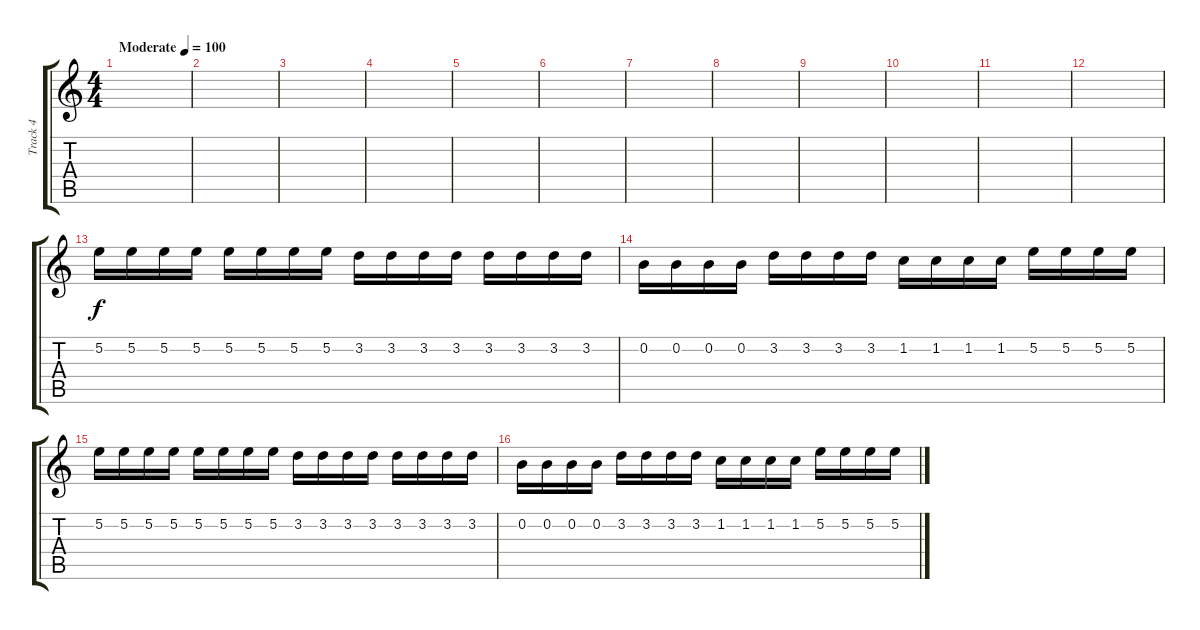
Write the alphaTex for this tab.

\track ("Track 4" "Track 4") {instrument distortionguitar}
\staff {score tabs}
\tuning (E4 B3 G3 D3 A2 E2) {hide}
\ts (4 4)
\tempo (100 "Moderate")
\clef g2
\ks c
|
|
|
|
|
|
|
|
|
|
|
|
5.2.16 5.2.16 5.2.16 5.2.16 5.2.16 5.2.16 5.2.16 5.2.16 3.2.16 3.2.16 3.2.16 3.2.16 3.2.16 3.2.16 3.2.16 3.2.16 |
0.2.16 0.2.16 0.2.16 0.2.16 3.2.16 3.2.16 3.2.16 3.2.16 1.2.16 1.2.16 1.2.16 1.2.16 5.2.16 5.2.16 5.2.16 5.2.16 |
5.2.16 5.2.16 5.2.16 5.2.16 5.2.16 5.2.16 5.2.16 5.2.16 3.2.16 3.2.16 3.2.16 3.2.16 3.2.16 3.2.16 3.2.16 3.2.16 |
0.2.16 0.2.16 0.2.16 0.2.16 3.2.16 3.2.16 3.2.16 3.2.16 1.2.16 1.2.16 1.2.16 1.2.16 5.2.16 5.2.16 5.2.16 5.2.16
